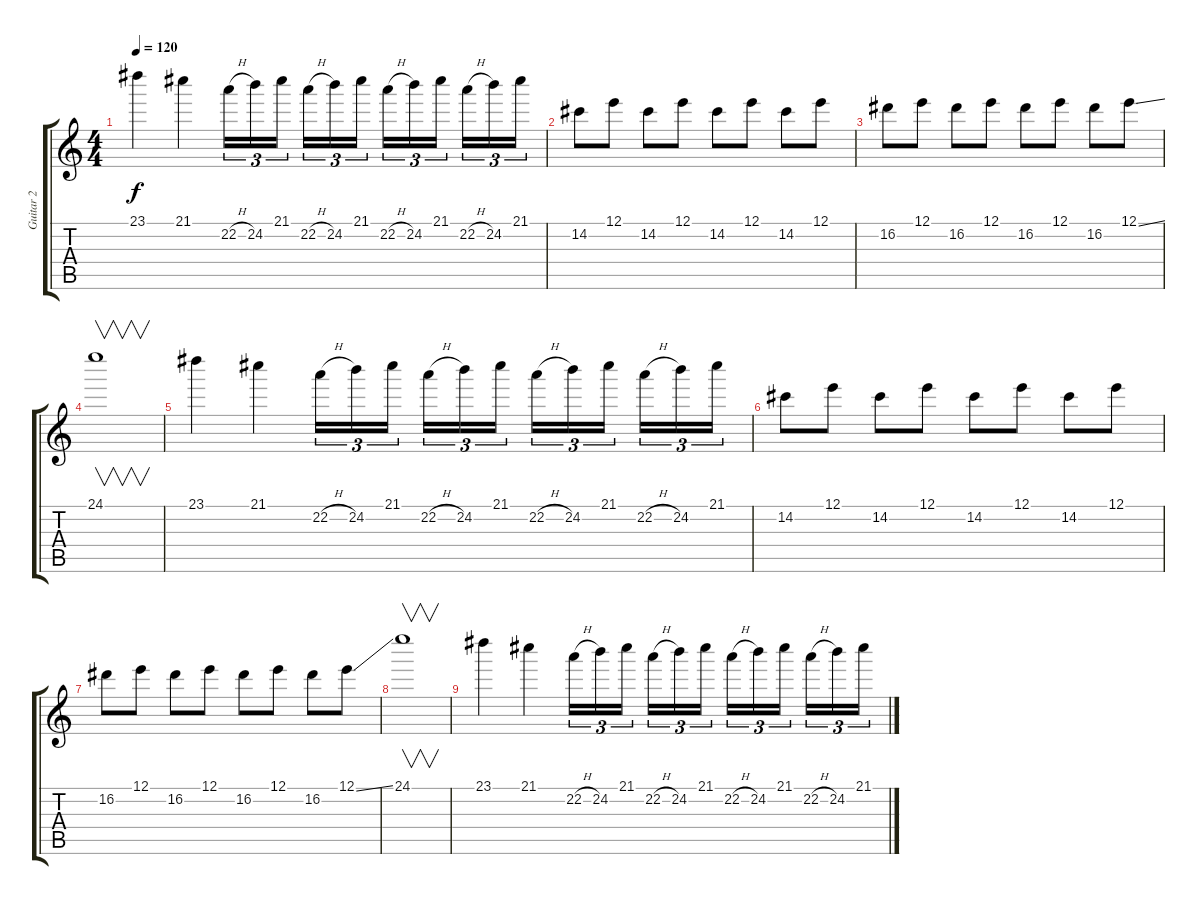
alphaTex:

\track ("Guitar 2" "Guitar 2") {instrument overdrivenguitar}
\staff {score tabs}
\tuning (E4 B3 G3 D3 A2 E2) {hide}
\ts (4 4)
\tempo 120
\clef g2
\ks c
23.1.4{dy f} 21.1.4 22.2{h}.16{tu (3 2)} 24.2.16{tu (3 2)} 21.1.16{tu (3 2)} 22.2{h}.16{tu (3 2)} 24.2.16{tu (3 2)} 21.1.16{tu (3 2)} 22.2{h}.16{tu (3 2)} 24.2.16{tu (3 2)} 21.1.16{tu (3 2)} 22.2{h}.16{tu (3 2)} 24.2.16{tu (3 2)} 21.1.16{tu (3 2)} |
14.2.8 12.1.8 14.2.8 12.1.8 14.2.8 12.1.8 14.2.8 12.1.8 |
16.2.8 12.1.8 16.2.8 12.1.8 16.2.8 12.1.8 16.2.8 12.1{ss}.8 |
24.1.1{v} |
23.1.4 21.1.4 22.2{h}.16{tu (3 2)} 24.2.16{tu (3 2)} 21.1.16{tu (3 2)} 22.2{h}.16{tu (3 2)} 24.2.16{tu (3 2)} 21.1.16{tu (3 2)} 22.2{h}.16{tu (3 2)} 24.2.16{tu (3 2)} 21.1.16{tu (3 2)} 22.2{h}.16{tu (3 2)} 24.2.16{tu (3 2)} 21.1.16{tu (3 2)} |
14.2.8{volume 8} 12.1.8 14.2.8 12.1.8 14.2.8 12.1.8 14.2.8 12.1.8 |
16.2.8 12.1.8 16.2.8 12.1.8 16.2.8 12.1.8 16.2.8 12.1{ss}.8 |
24.1.1{v volume 0} |
23.1.4 21.1.4 22.2{h}.16{tu (3 2)} 24.2.16{tu (3 2)} 21.1.16{tu (3 2)} 22.2{h}.16{tu (3 2)} 24.2.16{tu (3 2)} 21.1.16{tu (3 2)} 22.2{h}.16{tu (3 2)} 24.2.16{tu (3 2)} 21.1.16{tu (3 2)} 22.2{h}.16{tu (3 2)} 24.2.16{tu (3 2)} 21.1.16{tu (3 2)}
